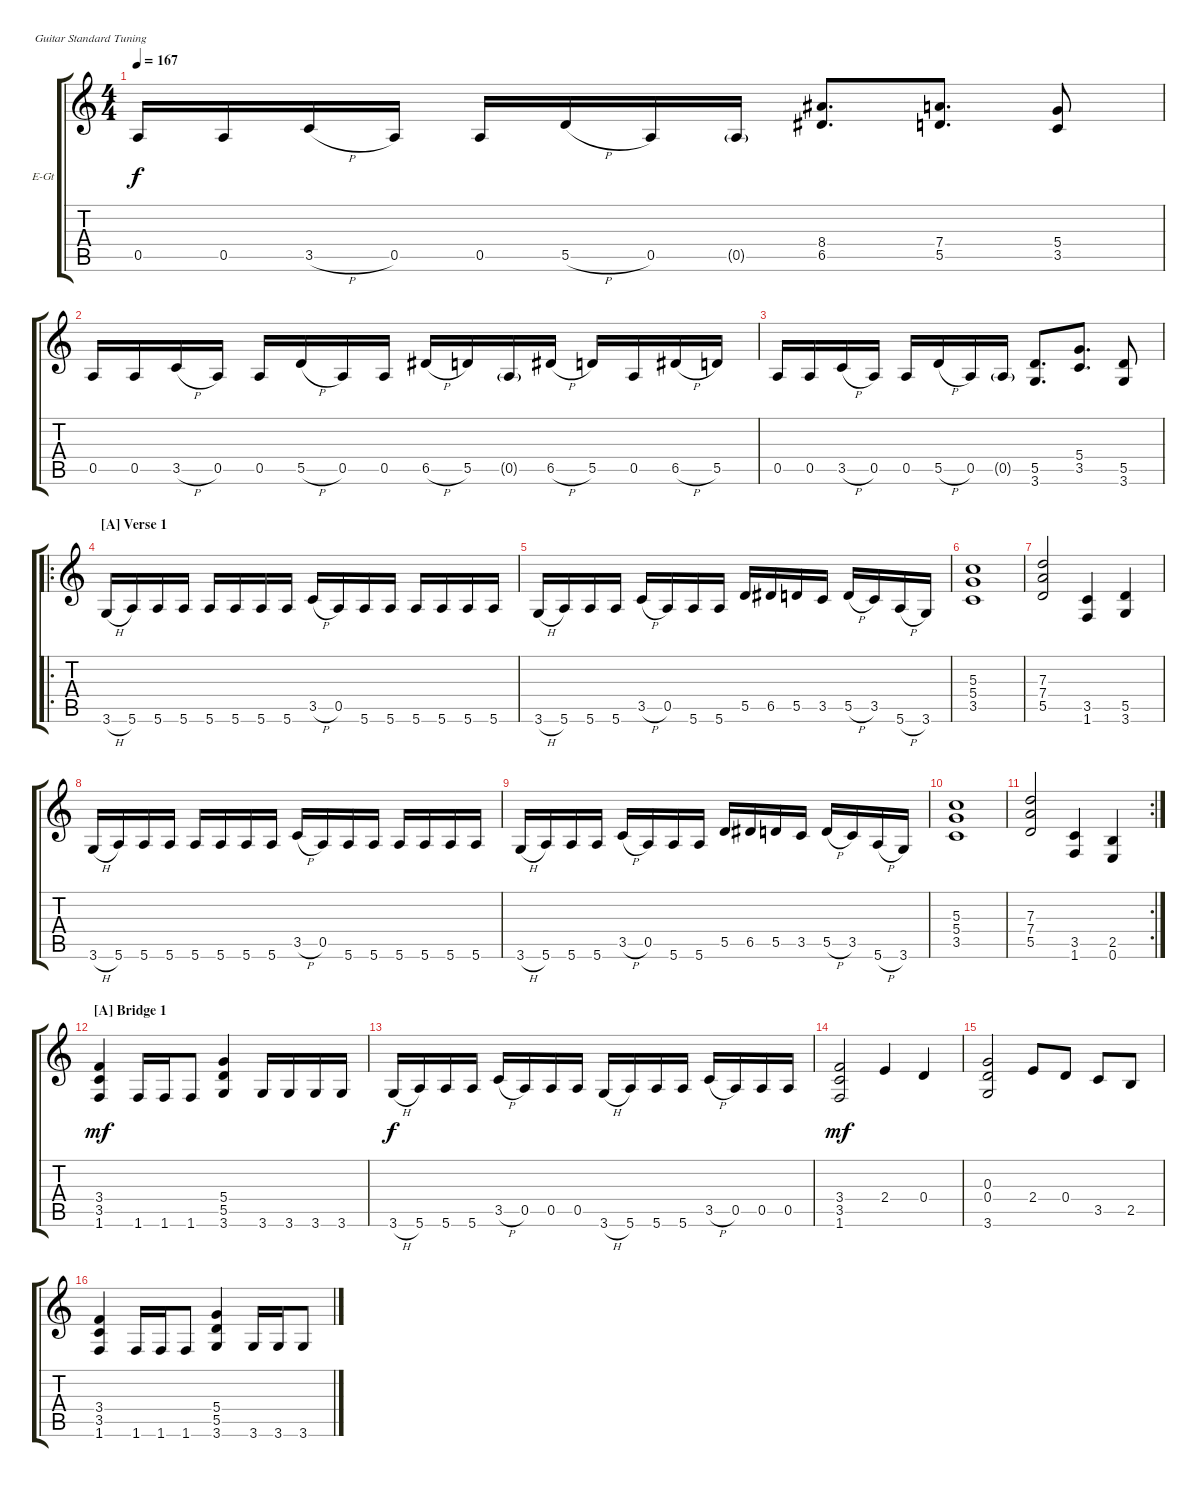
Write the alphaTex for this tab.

\defaultSystemsLayout 4
\bracketExtendMode groupsimilarinstruments
\firstSystemTrackNameOrientation horizontal
\otherSystemsTrackNameOrientation horizontal
\track ("Rhythm Guitar" "E-Gt") {instrument distortionguitar}
\staff {score tabs}
\tuning (E4 B3 G3 D3 A2 E2)
\ts (4 4)
\tempo 167
\clef g2
\ks c
0.5.16{dy f} 0.5.16 3.5{h}.16 0.5.16 0.5.16 5.5{h}.16 0.5.16 0.5{g}.16 (8.4 6.5).8{d} (7.4 5.5).8{d} (5.4 3.5).8 |
0.5.16 0.5.16 3.5{h}.16 0.5.16 0.5.16 5.5{h}.16 0.5.16 0.5.16 6.5{h}.16 5.5.16 0.5{g}.16 6.5{h}.16 5.5.16 0.5.16 6.5{h}.16 5.5.16 |
0.5.16 0.5.16 3.5{h}.16 0.5.16 0.5.16 5.5{h}.16 0.5.16 0.5{g}.16 (5.5 3.6).8{d} (5.4 3.5).8{d} (5.5 3.6).8 |
\ro
\section ("A" "Verse 1")
3.6{h}.16 5.6.16 5.6.16 5.6.16 5.6.16 5.6.16 5.6.16 5.6.16 3.5{h}.16 0.5.16 5.6.16 5.6.16 5.6.16 5.6.16 5.6.16 5.6.16 |
3.6{h}.16 5.6.16 5.6.16 5.6.16 3.5{h}.16 0.5.16 5.6.16 5.6.16 5.5.16 6.5.16 5.5.16 3.5.16 5.5{h}.16 3.5.16 5.6{h}.16 3.6.16 |
(3.5 5.4 5.3).1 |
(5.5 7.4 7.3).2 (1.6 3.5).4 (5.5 3.6).4 |
3.6{h}.16 5.6.16 5.6.16 5.6.16 5.6.16 5.6.16 5.6.16 5.6.16 3.5{h}.16 0.5.16 5.6.16 5.6.16 5.6.16 5.6.16 5.6.16 5.6.16 |
3.6{h}.16 5.6.16 5.6.16 5.6.16 3.5{h}.16 0.5.16 5.6.16 5.6.16 5.5.16 6.5.16 5.5.16 3.5.16 5.5{h}.16 3.5.16 5.6{h}.16 3.6.16 |
(3.5 5.4 5.3).1 |
\rc 2
(5.5 7.4 7.3).2 (1.6 3.5).4 (2.5 0.6).4 |
\section ("A" "Bridge 1")
(1.6 3.5 3.4).4{dy mf} 1.6.16 1.6.16 1.6.8 (3.6 5.5 5.4).4 3.6.16 3.6.16 3.6.16 3.6.16 |
3.6{h}.16{dy f} 5.6.16 5.6.16 5.6.16 3.5{h}.16 0.5.16 0.5.16 0.5.16 3.6{h}.16 5.6.16 5.6.16 5.6.16 3.5{h}.16 0.5.16 0.5.16 0.5.16 |
(1.6 3.5 3.4).2{dy mf} 2.4.4 0.4.4 |
(0.4 0.3 3.6).2 2.4.8 0.4.8 3.5.8 2.5.8 |
(1.6 3.5 3.4).4 1.6.16 1.6.16 1.6.8 (3.6 5.5 5.4).4 3.6.16 3.6.16 3.6.8
